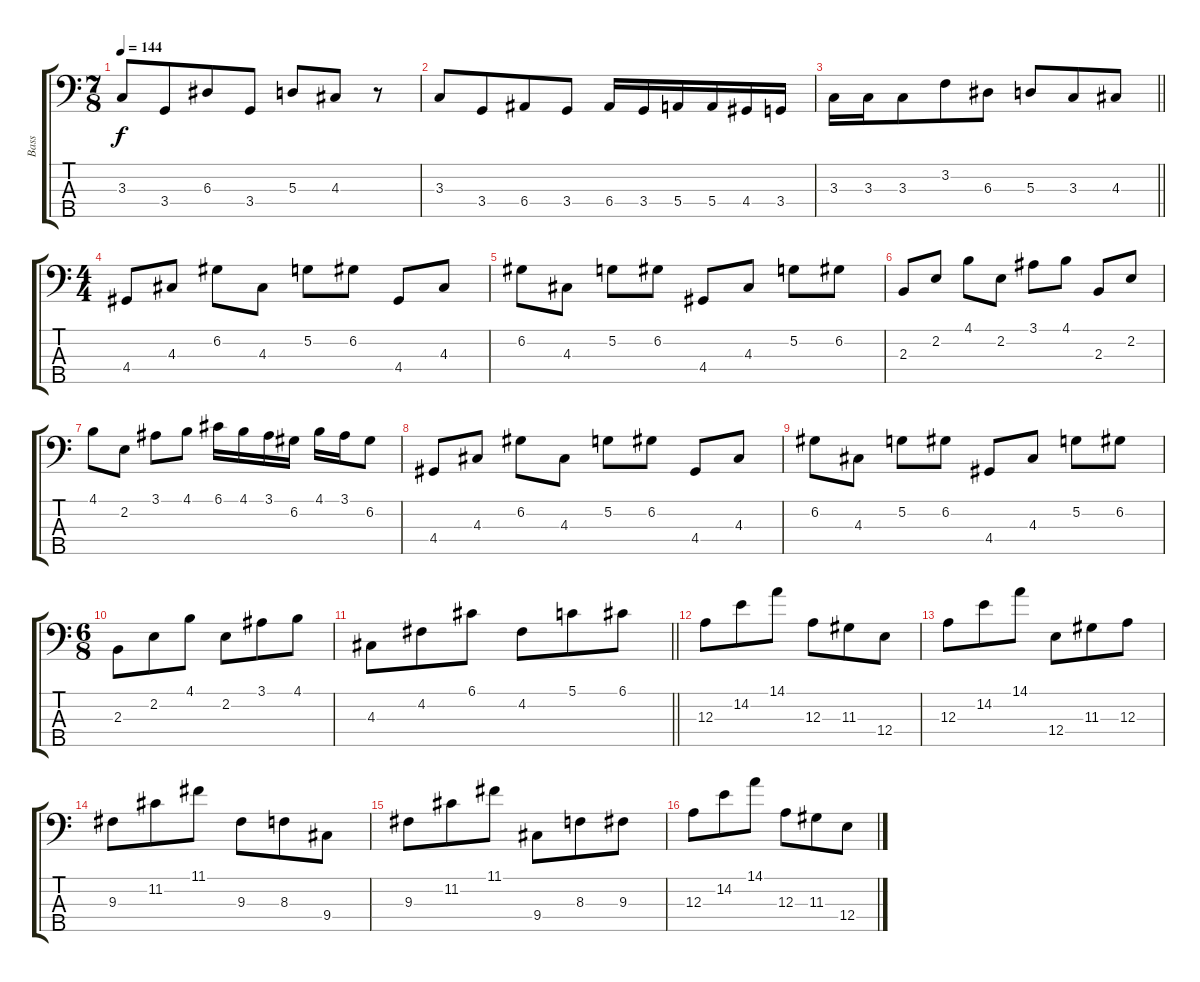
\track ("Bass" "Bass") {instrument electricbasspick}
\staff {score tabs}
\tuning (G2 D2 A1 E1 B0) {hide}
\ts (7 8)
\tempo 144
\clef f4
\ks c
3.3.8{dy f} 3.4.8 6.3.8 3.4.8 5.3.8 4.3.8 r.8 |
3.3.8 3.4.8 6.4.8 3.4.8 6.4.16 3.4.16 5.4.16 5.4.16 4.4.16 3.4.16 |
\barLineRight lightlight
3.3.16 3.3.16 3.3.8 3.2.8 6.3.8 5.3.8 3.3.8 4.3.8 |
\ts (4 4)
\section ("" "")
4.4.8 4.3.8 6.2.8 4.3.8 5.2.8 6.2.8 4.4.8 4.3.8 |
6.2.8 4.3.8 5.2.8 6.2.8 4.4.8 4.3.8 5.2.8 6.2.8 |
2.3.8 2.2.8 4.1.8 2.2.8 3.1.8 4.1.8 2.3.8 2.2.8 |
4.1.8 2.2.8 3.1.8 4.1.8 6.1.16 4.1.16 3.1.16 6.2.16 4.1.16 3.1.16 6.2.8 |
4.4.8 4.3.8 6.2.8 4.3.8 5.2.8 6.2.8 4.4.8 4.3.8 |
6.2.8 4.3.8 5.2.8 6.2.8 4.4.8 4.3.8 5.2.8 6.2.8 |
\ts (6 8)
2.3.8 2.2.8 4.1.8 2.2.8 3.1.8 4.1.8 |
\barLineRight lightlight
4.3.8 4.2.8 6.1.8 4.2.8 5.1.8 6.1.8 |
\section ("" "")
12.3.8 14.2.8 14.1.8 12.3.8 11.3.8 12.4.8 |
12.3.8 14.2.8 14.1.8 12.4.8 11.3.8 12.3.8 |
9.3.8 11.2.8 11.1.8 9.3.8 8.3.8 9.4.8 |
9.3.8 11.2.8 11.1.8 9.4.8 8.3.8 9.3.8 |
12.3.8 14.2.8 14.1.8 12.3.8 11.3.8 12.4.8
